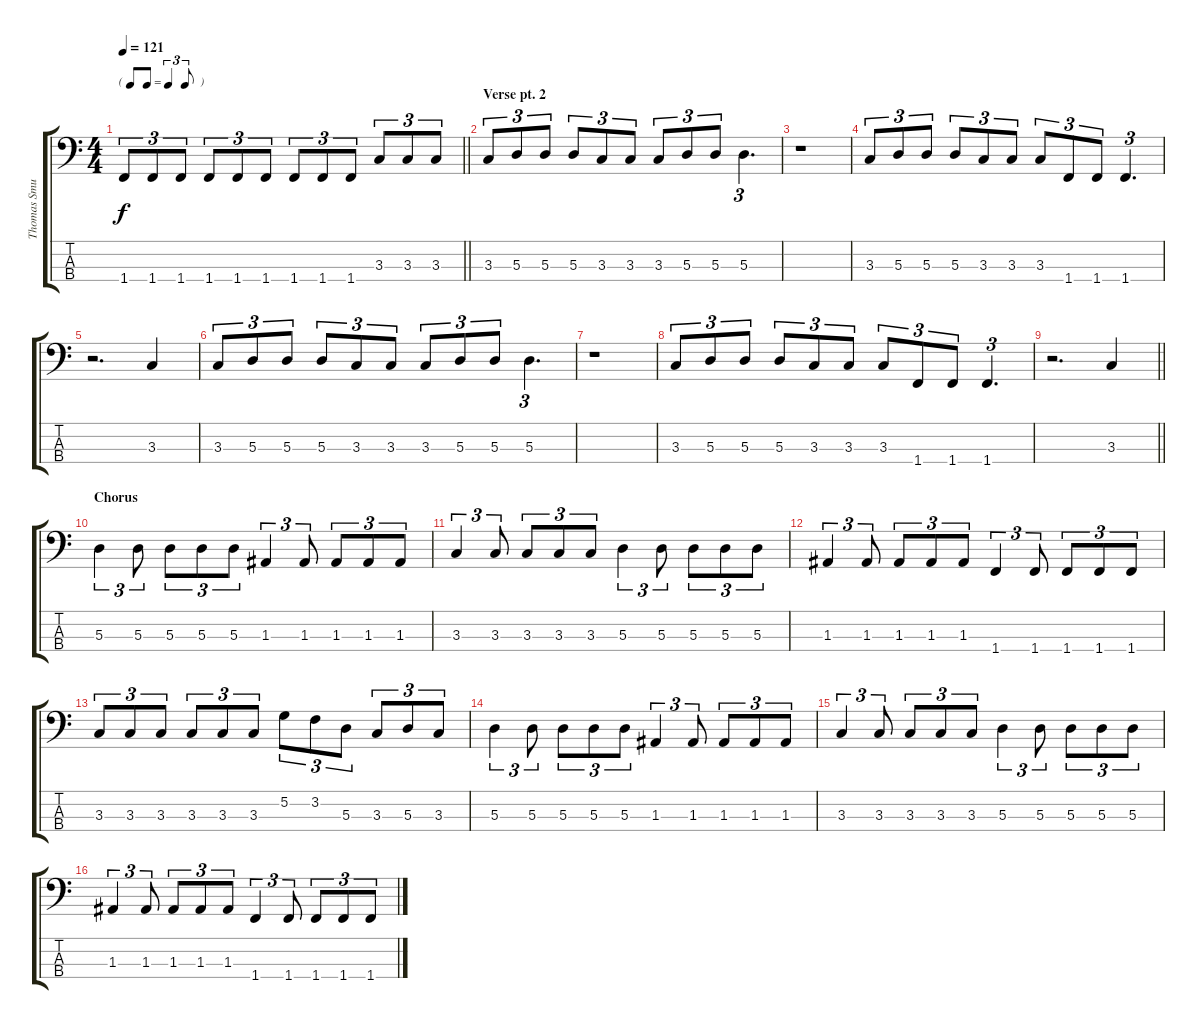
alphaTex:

\track ("Thomas Smuszynski" "Thomas Smu") {instrument electricbassfinger}
\staff {score tabs}
\tuning (G2 D2 A1 E1) {hide}
\ts (4 4)
\tf triplet8th
\tempo 121
\clef f4
\barLineRight lightlight
\ks c
1.4.8{tu (3 2) dy f} 1.4.8{tu (3 2)} 1.4.8{tu (3 2)} 1.4.8{tu (3 2)} 1.4.8{tu (3 2)} 1.4.8{tu (3 2)} 1.4.8{tu (3 2)} 1.4.8{tu (3 2)} 1.4.8{tu (3 2)} 3.3.8{tu (3 2)} 3.3.8{tu (3 2)} 3.3.8{tu (3 2)} |
\section ("" "Verse pt. 2")
3.3.8{tu (3 2)} 5.3.8{tu (3 2)} 5.3.8{tu (3 2)} 5.3.8{tu (3 2)} 3.3.8{tu (3 2)} 3.3.8{tu (3 2)} 3.3.8{tu (3 2)} 5.3.8{tu (3 2)} 5.3.8{tu (3 2)} 5.3.4{d tu (3 2)} |
r.1 |
3.3.8{tu (3 2)} 5.3.8{tu (3 2)} 5.3.8{tu (3 2)} 5.3.8{tu (3 2)} 3.3.8{tu (3 2)} 3.3.8{tu (3 2)} 3.3.8{tu (3 2)} 1.4.8{tu (3 2)} 1.4.8{tu (3 2)} 1.4.4{d tu (3 2)} |
r.2{d} 3.3.4 |
3.3.8{tu (3 2)} 5.3.8{tu (3 2)} 5.3.8{tu (3 2)} 5.3.8{tu (3 2)} 3.3.8{tu (3 2)} 3.3.8{tu (3 2)} 3.3.8{tu (3 2)} 5.3.8{tu (3 2)} 5.3.8{tu (3 2)} 5.3.4{d tu (3 2)} |
r.1 |
3.3.8{tu (3 2)} 5.3.8{tu (3 2)} 5.3.8{tu (3 2)} 5.3.8{tu (3 2)} 3.3.8{tu (3 2)} 3.3.8{tu (3 2)} 3.3.8{tu (3 2)} 1.4.8{tu (3 2)} 1.4.8{tu (3 2)} 1.4.4{d tu (3 2)} |
\barLineRight lightlight
r.2{d} 3.3.4 |
\section ("" "Chorus")
5.3.4{tu (3 2)} 5.3.8{tu (3 2)} 5.3.8{tu (3 2)} 5.3.8{tu (3 2)} 5.3.8{tu (3 2)} 1.3.4{tu (3 2)} 1.3.8{tu (3 2)} 1.3.8{tu (3 2)} 1.3.8{tu (3 2)} 1.3.8{tu (3 2)} |
3.3.4{tu (3 2)} 3.3.8{tu (3 2)} 3.3.8{tu (3 2)} 3.3.8{tu (3 2)} 3.3.8{tu (3 2)} 5.3.4{tu (3 2)} 5.3.8{tu (3 2)} 5.3.8{tu (3 2)} 5.3.8{tu (3 2)} 5.3.8{tu (3 2)} |
1.3.4{tu (3 2)} 1.3.8{tu (3 2)} 1.3.8{tu (3 2)} 1.3.8{tu (3 2)} 1.3.8{tu (3 2)} 1.4.4{tu (3 2)} 1.4.8{tu (3 2)} 1.4.8{tu (3 2)} 1.4.8{tu (3 2)} 1.4.8{tu (3 2)} |
3.3.8{tu (3 2)} 3.3.8{tu (3 2)} 3.3.8{tu (3 2)} 3.3.8{tu (3 2)} 3.3.8{tu (3 2)} 3.3.8{tu (3 2)} 5.2.8{tu (3 2)} 3.2.8{tu (3 2)} 5.3.8{tu (3 2)} 3.3.8{tu (3 2)} 5.3.8{tu (3 2)} 3.3.8{tu (3 2)} |
5.3.4{tu (3 2)} 5.3.8{tu (3 2)} 5.3.8{tu (3 2)} 5.3.8{tu (3 2)} 5.3.8{tu (3 2)} 1.3.4{tu (3 2)} 1.3.8{tu (3 2)} 1.3.8{tu (3 2)} 1.3.8{tu (3 2)} 1.3.8{tu (3 2)} |
3.3.4{tu (3 2)} 3.3.8{tu (3 2)} 3.3.8{tu (3 2)} 3.3.8{tu (3 2)} 3.3.8{tu (3 2)} 5.3.4{tu (3 2)} 5.3.8{tu (3 2)} 5.3.8{tu (3 2)} 5.3.8{tu (3 2)} 5.3.8{tu (3 2)} |
1.3.4{tu (3 2)} 1.3.8{tu (3 2)} 1.3.8{tu (3 2)} 1.3.8{tu (3 2)} 1.3.8{tu (3 2)} 1.4.4{tu (3 2)} 1.4.8{tu (3 2)} 1.4.8{tu (3 2)} 1.4.8{tu (3 2)} 1.4.8{tu (3 2)}
